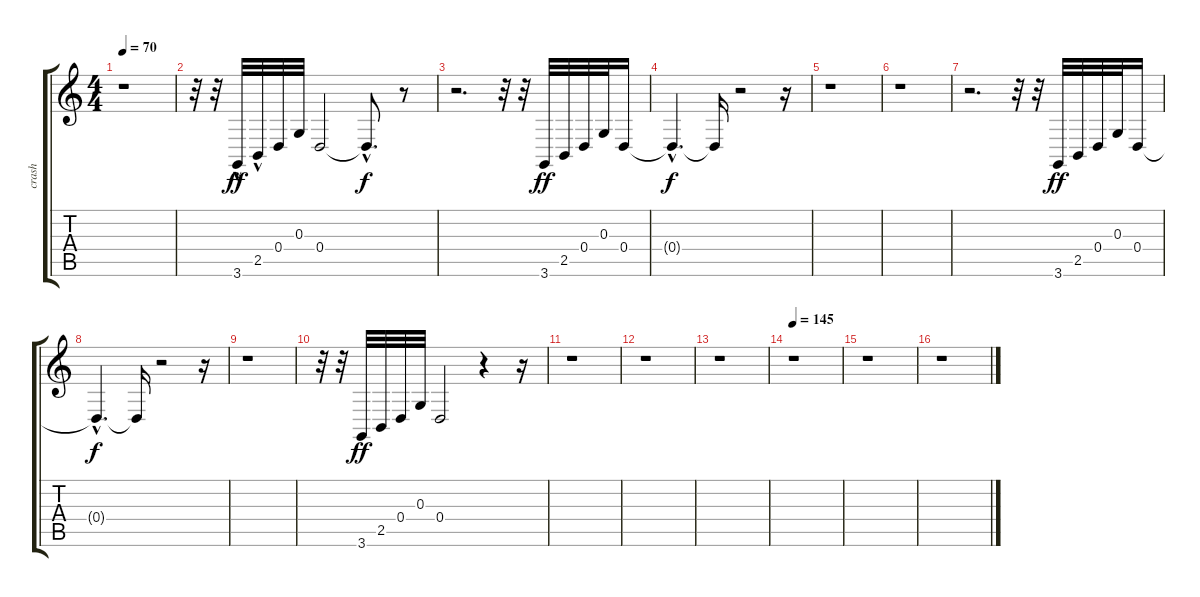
\track ("crash" "crash") {instrument reversecymbal}
\staff {score tabs}
\tuning (E4 B3 G3 D3 A2 E2) {hide}
\ts (4 4)
\tempo 70
\clef g2
\ks c
r.1{dy f} |
r.32 r.32 3.6{hac}.32{dy ff} 2.5{hac}.32 0.4.32 0.3.32 0.4.2 0.4{hac t}.8{d dy f} r.8 |
r.2{d} r.32 r.32 3.6.32{dy ff} 2.5.32 0.4.32 0.3.32 0.4.16 |
0.4{hac t}.4{d dy f} 0.4{t}.16 r.2 r.16 |
r.1 |
r.1 |
r.2{d} r.32 r.32 3.6.32{dy ff} 2.5.32 0.4.32 0.3.32 0.4.16 |
0.4{hac t}.4{d dy f} 0.4{t}.16 r.2 r.16 |
r.1 |
r.32 r.32 3.6.32{dy ff} 2.5.32 0.4.32 0.3.32 0.4.2 r.4 r.16 |
r.1 |
r.1 |
r.1 |
\tempo 145
r.1 |
r.1 |
r.1
